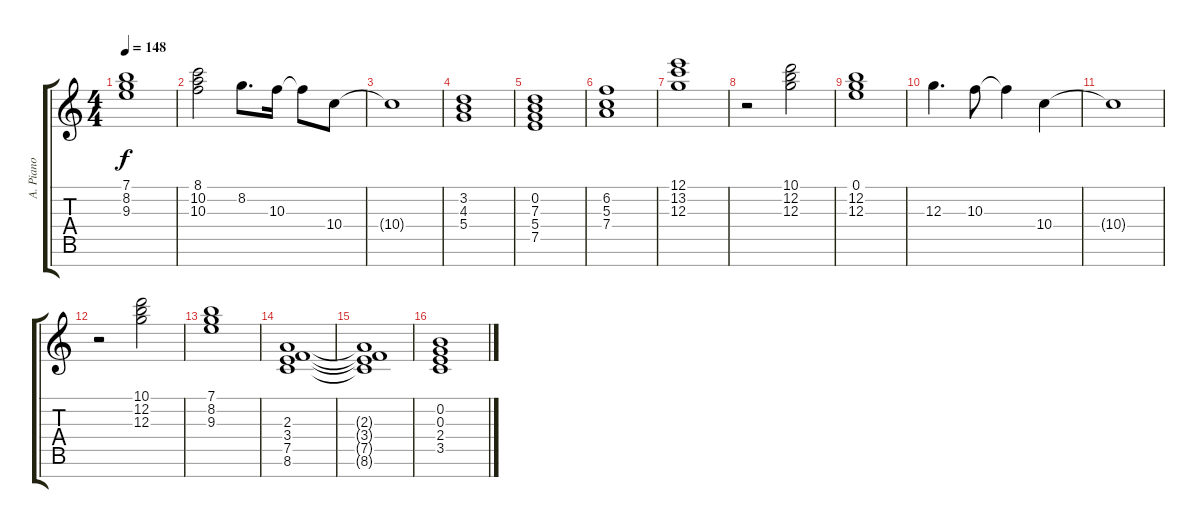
\track ("A. Piano" "A. Piano") {instrument acousticgrandpiano}
\staff {score tabs}
\tuning (E5 B4 G4 D4 A3 E3 B2) {hide}
\ts (4 4)
\tempo 148
\clef g2
\ks c
(7.1 8.2 9.3).1{dy f} |
(8.1 10.2 10.3).2 8.2.8{d} 10.3.16 10.3{t}.8 10.4.8 |
10.4{t}.1 |
(3.2 4.3 5.4).1 |
(0.2 7.3 5.4 7.5).1 |
(6.2 5.3 7.4).1 |
(12.1 13.2 12.3).1 |
r.2 (10.1 12.2 12.3).2 |
(0.1 12.2 12.3).1 |
12.3.4{d} 10.3.8 10.3{t}.4 10.4.4 |
10.4{t}.1 |
r.2 (10.1 12.2 12.3).2 |
(7.1 8.2 9.3).1 |
(2.3 3.4 7.5 8.6).1 |
(2.3{t} 3.4{t} 7.5{t} 8.6{t}).1 |
(0.2 0.3 2.4 3.5).1
